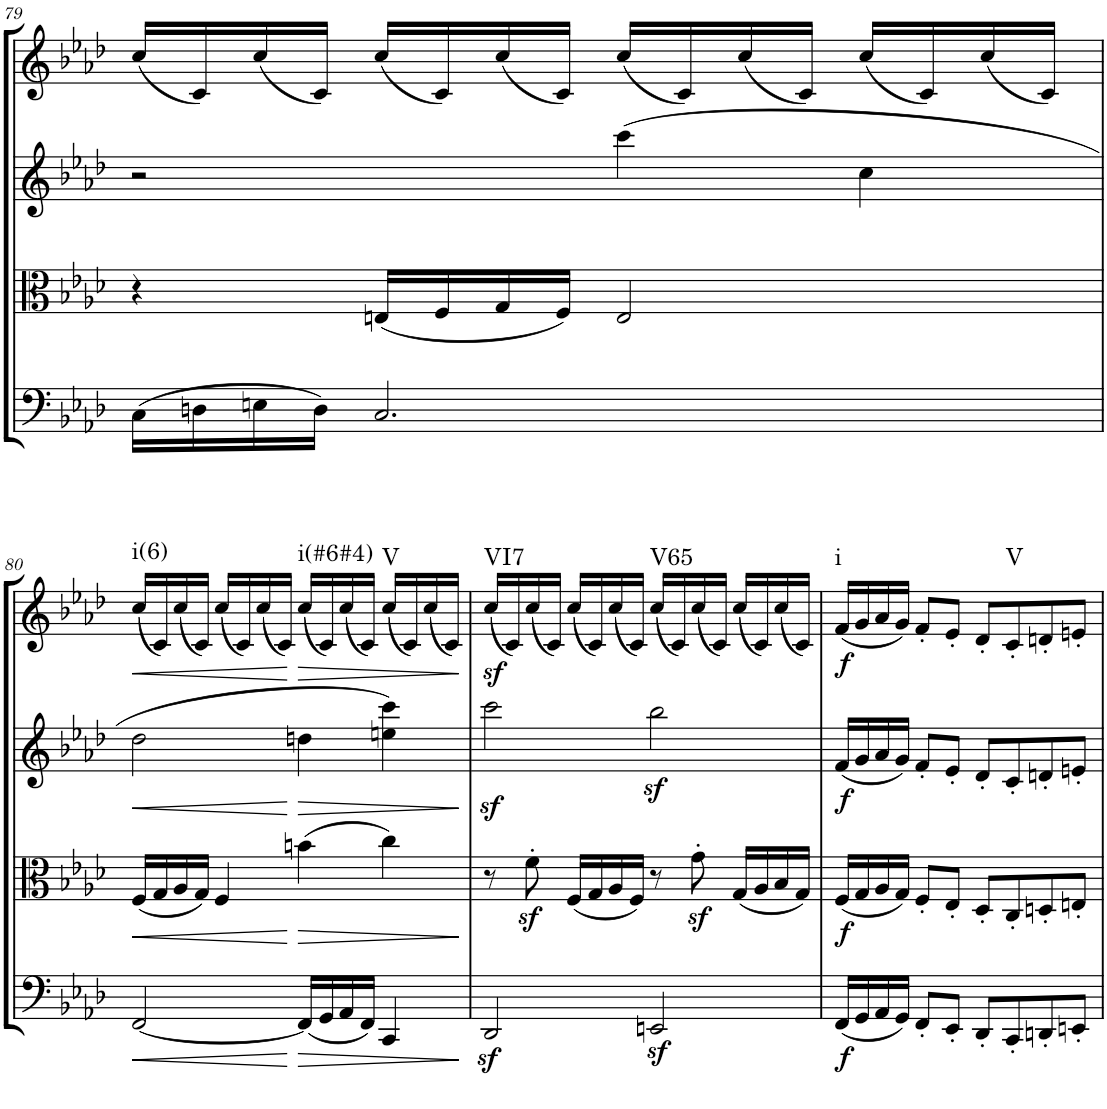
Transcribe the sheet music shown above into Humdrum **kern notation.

**kern	**dynam	**kern	**dynam	**kern	**dynam	**kern	**dynam	**harte
*part4	*part4	*part3	*part3	*part2	*part2	*part1	*part1	*part1
*staff4	*staff4	*staff3	*staff3	*staff2	*staff2	*staff1	*staff1	*
*I"Cello	*	*I"Viola	*	*I"2nd Violin	*	*I"1st Violin	*	*
*	*	*I'Vla	*	*I'Vln	*	*I'Vln	*	*
!!LO:PB:g=z
*clefF4	*	*clefC3	*	*clefG2	*	*clefG2	*	*
*k[b-e-a-d-]	*	*k[b-e-a-d-]	*	*k[b-e-a-d-]	*	*k[b-e-a-d-]	*	*
*M4/4	*	*M4/4	*	*M4/4	*	*M4/4	*	*
*met(c)	*	*met(c)	*	*met(c)	*	*met(c)	*	*
=79	=79	=79	=79	=79	=79	=79	=79	=79
(16C\LL	.	4r	.	2r	.	(16cc/LL	.	.
16Dn\	.	.	.	.	.	16c/)	.	.
16En\	.	.	.	.	.	(16cc/	.	.
16D\JJ)	.	.	.	.	.	16c/JJ)	.	.
2.C/	.	(16En/LL	.	.	.	(16cc/LL	.	.
.	.	16F/	.	.	.	16c/)	.	.
.	.	16G/	.	.	.	(16cc/	.	.
.	.	16F/JJ)	.	.	.	16c/JJ)	.	.
.	.	2E/	.	(4ccc\	.	(16cc/LL	.	.
.	.	.	.	.	.	16c/)	.	.
.	.	.	.	.	.	(16cc/	.	.
.	.	.	.	.	.	16c/JJ)	.	.
.	.	.	.	4cc\	.	(16cc/LL	.	.
.	.	.	.	.	.	16c/)	.	.
.	.	.	.	.	.	(16cc/	.	.
.	.	.	.	.	.	16c/JJ)	.	.
!!LO:LB:g=z
=80	=80	=80	=80	=80	=80	=80	=80	=80
!	!LO:HP:b	!	!LO:HP:b	!	!LO:HP:b	!	!LO:HP:b	!LO:H:kt=i(6)
[2FF/	<	(16F/LL	<	2dd-\	<	(16cc/LL	<	N
.	.	16G/	.	.	.	16c/)	.	.
.	.	16A-/	.	.	.	(16cc/	.	.
.	.	16G/JJ)	.	.	.	16c/JJ)	.	.
.	.	4F/	.	.	.	(16cc/LL	.	.
.	.	.	.	.	.	16c/)	.	.
.	.	.	.	.	.	(16cc/	.	.
.	.	.	.	.	.	16c/JJ)	.	.
!	!LO:HP:n=1:b	!	!LO:HP:n=1:b	!	!LO:HP:n=1:b	!	!LO:HP:n=1:b	!LO:H:kt=i(#6#4)
(16FF/LL]	[ >	(4bn\	[ >	4ddn\	[ >	(16cc/LL	[ >	N
16GG/	.	.	.	.	.	16c/)	.	.
16AA-/	.	.	.	.	.	(16cc/	.	.
16FF/JJ)	.	.	.	.	.	16c/JJ)	.	.
!	!	!	!	!	!	!	!	!LO:H:kt=V
4CC/	.	4cc\)	.	4een\ 4ccc\)	.	(16cc/LL	.	N
.	.	.	.	.	.	16c/)	.	.
.	.	.	.	.	.	(16cc/	.	.
.	.	.	.	.	.	16c/JJ)	.	.
.	]	.	]	.	]	.	]	.
=81	=81	=81	=81	=81	=81	=81	=81	=81
!	!	!	!	!	!	!	!LO:DY:b	!LO:H:kt=VI7
2DD-z</	.	8r	.	2cccz<\	.	(16cc/LL	sf	N
.	.	.	.	.	.	16c/)	.	.
.	.	8fz<'\	.	.	.	(16cc/	.	.
.	.	.	.	.	.	16c/JJ)	.	.
.	.	(16F/LL	.	.	.	(16cc/LL	.	.
.	.	16G/	.	.	.	16c/)	.	.
.	.	16A-/	.	.	.	(16cc/	.	.
.	.	16F/JJ)	.	.	.	16c/JJ)	.	.
!	!	!	!	!	!	!	!	!LO:H:kt=V65
2EEnz</	.	8r	.	2bb-z<\	.	(16cc/LL	.	N
.	.	.	.	.	.	16c/)	.	.
.	.	8gz<'\	.	.	.	(16cc/	.	.
.	.	.	.	.	.	16c/JJ)	.	.
.	.	(16G/LL	.	.	.	(16cc/LL	.	.
.	.	16A-/	.	.	.	16c/)	.	.
.	.	16B-/	.	.	.	(16cc/	.	.
.	.	16G/JJ)	.	.	.	16c/JJ)	.	.
=82	=82	=82	=82	=82	=82	=82	=82	=82
!	!LO:DY:b	!	!LO:DY:b	!	!LO:DY:b	!	!LO:DY:b	!LO:H:kt=i
(16FF/LL	f	(16F/LL	f	(16f/LL	f	(16f/LL	f	N
16GG/	.	16G/	.	16g/	.	16g/	.	.
16AA-/	.	16A-/	.	16a-/	.	16a-/	.	.
16GG/JJ)	.	16G/JJ)	.	16g/JJ)	.	16g/JJ)	.	.
8FF'/L	.	8F'/L	.	8f'/L	.	8f'/L	.	.
8EE-'/J	.	8E-'/J	.	8e-'/J	.	8e-'/J	.	.
8DD-'/L	.	8D-'/L	.	8d-'/L	.	8d-'/L	.	.
!	!	!	!	!	!	!	!	!LO:H:kt=V
8CC'/	.	8C'/	.	8c'/	.	8c'/	.	N
8DDn'/	.	8Dn'/	.	8dn'/	.	8dn'/	.	.
8EEn'/J	.	8En'/J	.	8en'/J	.	8en'/J	.	.
=	=	=	=	=	=	=	=	=
*-	*-	*-	*-	*-	*-	*-	*-	*-
